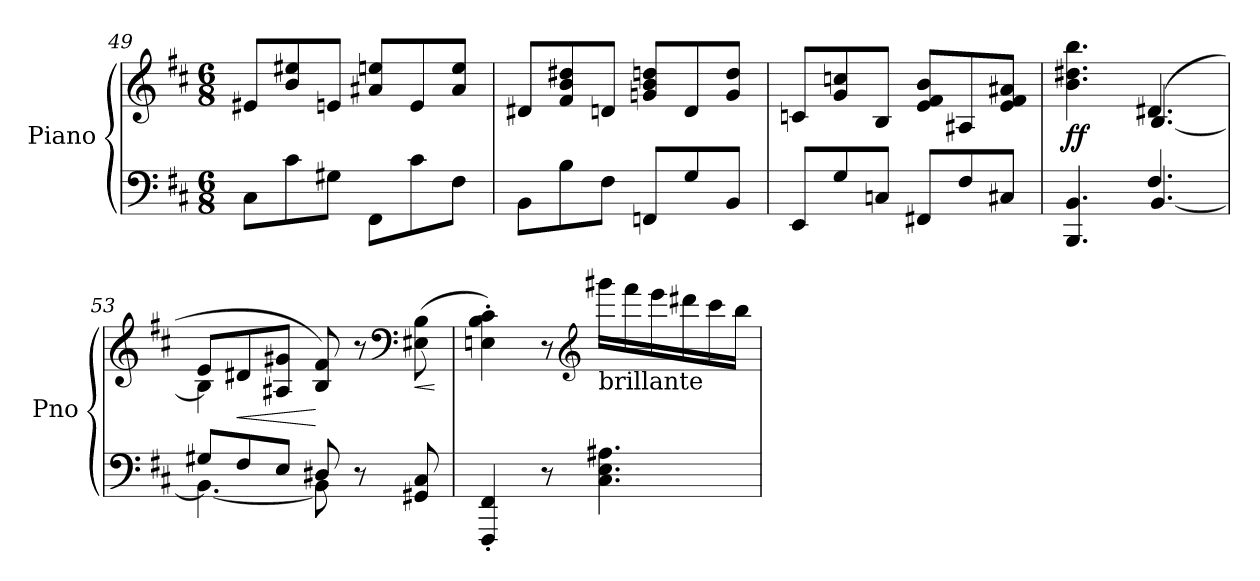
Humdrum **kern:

**kern	**kern	**dynam
*part1	*part1	*part1
*staff2	*staff1	*staff1/2
*I"Piano	*	*
*I'Pno	*	*
*clefF4	*clefG2	*
*k[f#c#]	*k[f#c#]	*
*D:	*D:	*
*M6/8	*M6/8	*
=49	=49	=49
8C#\L	8e#X/L	.
8c#\	8b/ 8ee#X/	.
8G#X\J	8en/J	.
8FF#\L	8a#X/ 8een/L	.
8c#\	8e/	.
8F#\J	8a#/ 8ee/J	.
!!LO:LB:g=z
=50	=50	=50
8BB\L	8d#X/L	.
8B\	8f#/ 8b/ 8dd#X/	.
8F#\J	8dn/J	.
8FFn/L	8gn/ 8b/ 8ddn/L	.
8G/	8d/	.
8BB/J	8g/ 8dd/J	.
=51	=51	=51
8EE/L	8cn/L	.
8G/	8g/ 8ccn/	.
8Cn/J	8B/J	.
8FF#X/L	8e/ 8f#/ 8b/L	.
8F#/	8A#X/	.
8C#X/J	8e/ 8f#/ 8a#X/J	.
=52	=52	=52
*^	*^	*
!	!	!	!	!LO:DY:b
4.BBB/ 4.BB/	4.ryy	4.b\ 4.dd#X\ 4.bb\	4.ryy	ff
4.F#/	[4.BB/	(4.d#X/	[4.B/	.
=53	=53	=53	=53	=53
8G#X/L	4.BB\_	8e/L	4B\]	.
!	!	!	!	!LO:HP:b
8F#/	.	8d#X/	.	<
8E/J	.	8A#X/ 8g#X/J	2ryy	.
8D#X/	8BB\]	8B/ 8f#/)	.	[
8r	4ryy	8r	.	.
*	*	*clefF4	*	*
!	!	!	!	!LO:HP:b
8GG#X/ 8C#/	.	(8E#X\ 8B\	.	<
*v	*v	*	*	*
*	*v	*v	*
.	.	[
=54	=54	=54
4FFF#/' 4FF#/'	4En\' 4B\' 4c#\')	.
8r	8r	.
*	*clefG2	*
!	!LO:TX:b:t=brillante	!
4.C#\ 4.E\ 4.A#X\	16ggg#X\LL	.
.	16fff#\	.
.	16eee\	.
.	16ddd#X\	.
.	16ccc#\	.
.	16bb\JJ	.
=	=	=
*-	*-	*-
